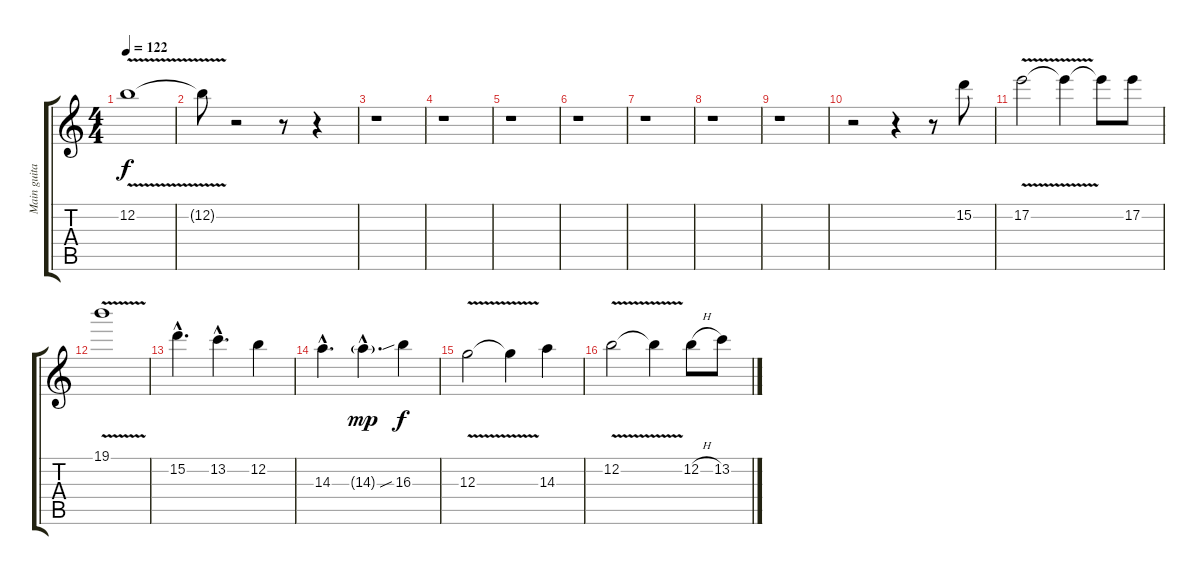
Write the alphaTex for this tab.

\track ("Main guitar" "Main guita") {instrument distortionguitar}
\staff {score tabs}
\tuning (E4 B3 G3 D3 A2 E2) {hide}
\ts (4 4)
\tempo 122
\clef g2
\ks c
12.2{v}.1{dy f} |
12.2{t}.8 r.2 r.8 r.4 |
r.1 |
r.1 |
r.1 |
r.1 |
r.1 |
r.1 |
r.1 |
r.2 r.4 r.8 15.2.8 |
17.2{v}.2 17.2{t}.4 17.2{t}.8 17.2.8 |
19.1{v}.1 |
15.2{hac}.4{d} 13.2{hac}.4{d} 12.2.4 |
14.3{hac}.4{d} 14.3{g hac}.4{d dy mp} 16.3{sib}.4{dy f} |
12.3{v}.2 12.3{t}.4 14.3.4 |
12.2{v}.2 12.2{t}.4 12.2{h}.8 13.2.8
